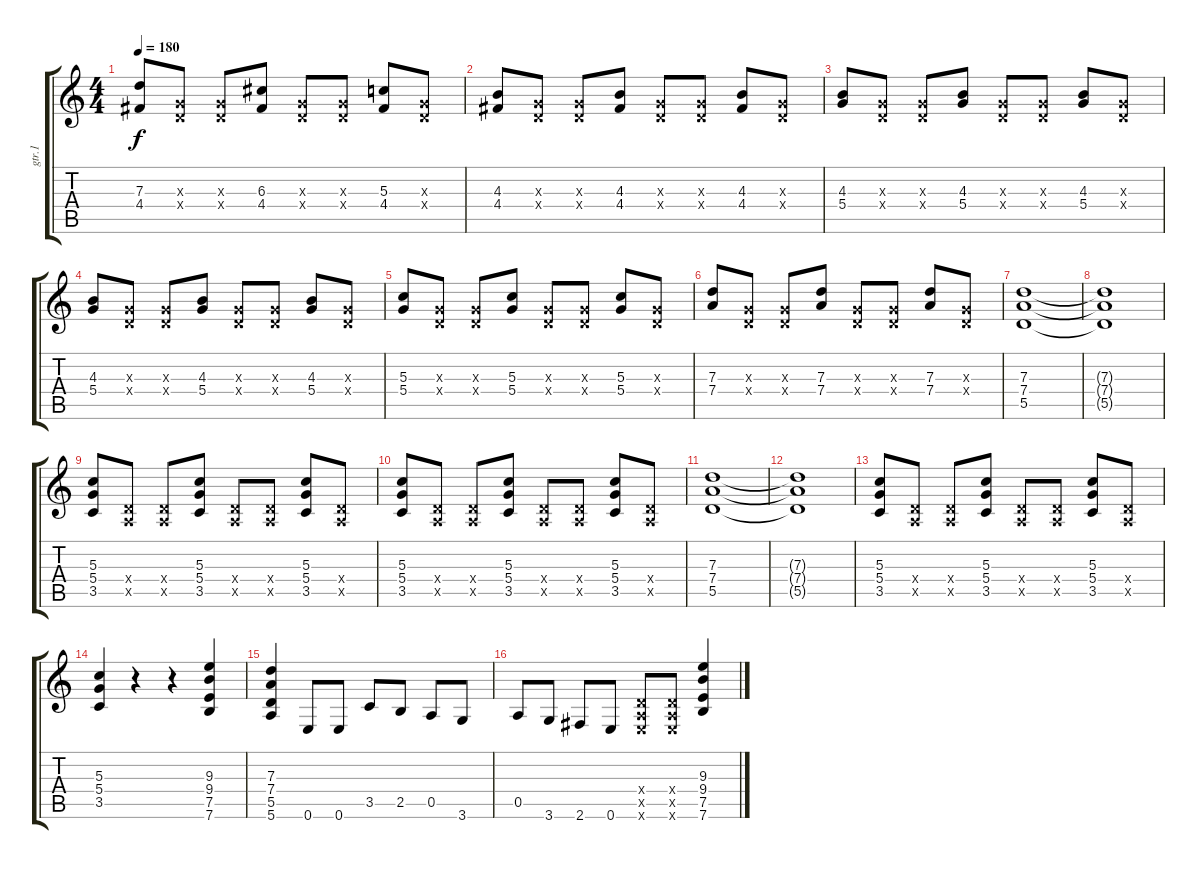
\track ("gtr.1" "gtr.1") {instrument overdrivenguitar}
\staff {score tabs}
\tuning (E4 B3 G3 D3 A2 E2) {hide}
\ts (4 4)
\tempo 180
\clef g2
\ks c
(7.3 4.4).8{dy f} (0.3{x} 0.4{x}).8 (0.3{x} 0.4{x}).8 (6.3 4.4).8 (0.3{x} 0.4{x}).8 (0.3{x} 0.4{x}).8 (5.3 4.4).8 (0.3{x} 0.4{x}).8 |
(4.3 4.4).8 (0.3{x} 0.4{x}).8 (0.3{x} 0.4{x}).8 (4.3 4.4).8 (0.3{x} 0.4{x}).8 (0.3{x} 0.4{x}).8 (4.3 4.4).8 (0.3{x} 0.4{x}).8 |
(4.3 5.4).8 (0.3{x} 0.4{x}).8 (0.3{x} 0.4{x}).8 (4.3 5.4).8 (0.3{x} 0.4{x}).8 (0.3{x} 0.4{x}).8 (4.3 5.4).8 (0.3{x} 0.4{x}).8 |
(4.3 5.4).8 (0.3{x} 0.4{x}).8 (0.3{x} 0.4{x}).8 (4.3 5.4).8 (0.3{x} 0.4{x}).8 (0.3{x} 0.4{x}).8 (4.3 5.4).8 (0.3{x} 0.4{x}).8 |
(5.3 5.4).8 (0.3{x} 0.4{x}).8 (0.3{x} 0.4{x}).8 (5.3 5.4).8 (0.3{x} 0.4{x}).8 (0.3{x} 0.4{x}).8 (5.3 5.4).8 (0.3{x} 0.4{x}).8 |
(7.3 7.4).8 (0.3{x} 0.4{x}).8 (0.3{x} 0.4{x}).8 (7.3 7.4).8 (0.3{x} 0.4{x}).8 (0.3{x} 0.4{x}).8 (7.3 7.4).8 (0.3{x} 0.4{x}).8 |
(7.3 7.4 5.5).1 |
(7.3{t} 7.4{t} 5.5{t}).1 |
(5.3 5.4 3.5).8 (0.4{x} 0.5{x}).8 (0.4{x} 0.5{x}).8 (5.3 5.4 3.5).8 (0.4{x} 0.5{x}).8 (0.4{x} 0.5{x}).8 (5.3 5.4 3.5).8 (0.4{x} 0.5{x}).8 |
(5.3 5.4 3.5).8 (0.4{x} 0.5{x}).8 (0.4{x} 0.5{x}).8 (5.3 5.4 3.5).8 (0.4{x} 0.5{x}).8 (0.4{x} 0.5{x}).8 (5.3 5.4 3.5).8 (0.4{x} 0.5{x}).8 |
(7.3 7.4 5.5).1 |
(7.3{t} 7.4{t} 5.5{t}).1 |
(5.3 5.4 3.5).8 (0.4{x} 0.5{x}).8 (0.4{x} 0.5{x}).8 (5.3 5.4 3.5).8 (0.4{x} 0.5{x}).8 (0.4{x} 0.5{x}).8 (5.3 5.4 3.5).8 (0.4{x} 0.5{x}).8 |
(5.3 5.4 3.5).4 r.4 r.4 (9.3 9.4 7.5 7.6).4 |
(7.3 7.4 5.5 5.6).4 0.6.8 0.6.8 3.5.8 2.5.8 0.5.8 3.6.8 |
0.5.8 3.6.8 2.6.8 0.6.8 (0.4{x} 0.5{x} 0.6{x}).8 (0.4{x} 0.5{x} 0.6{x}).8 (9.3 9.4 7.5 7.6).4
